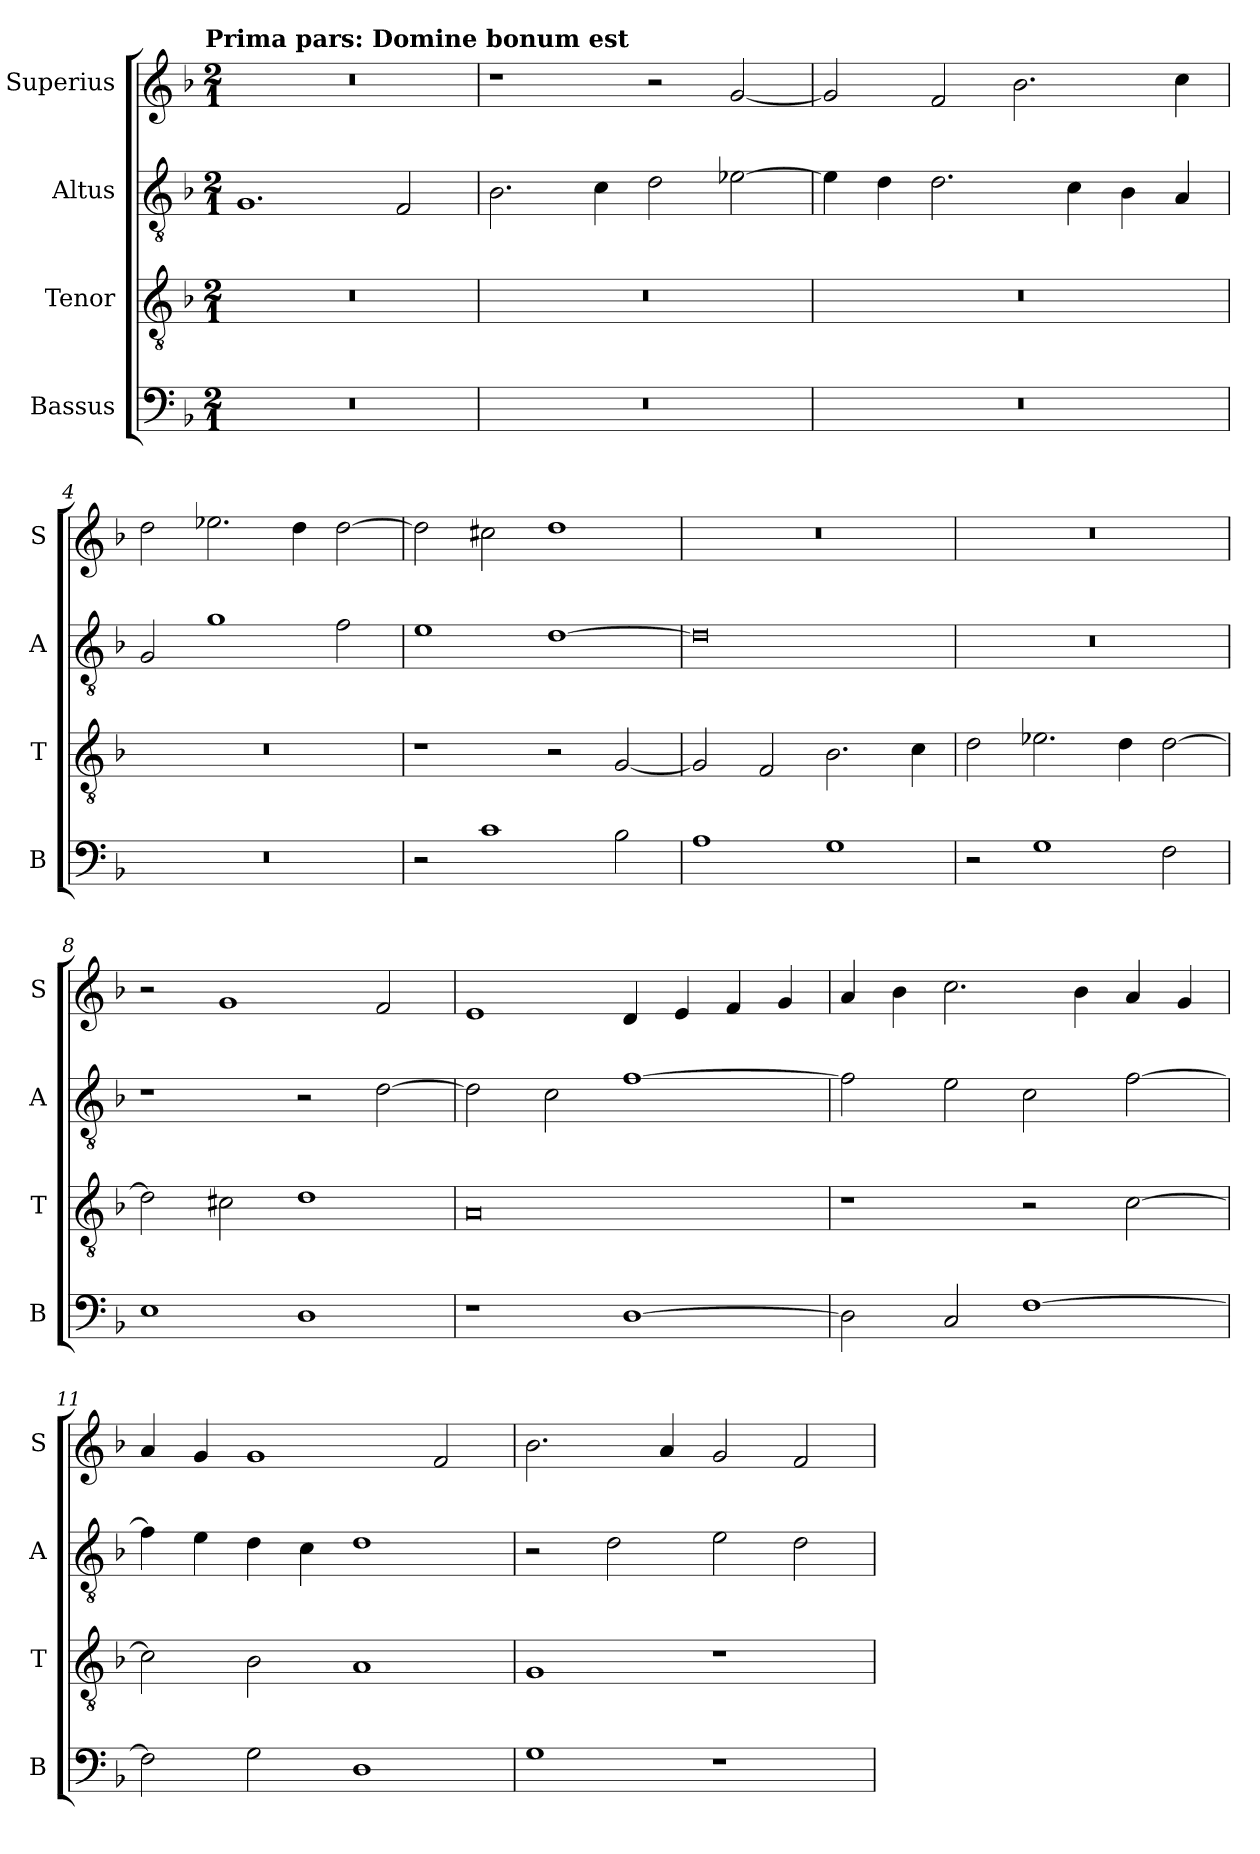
**kern	**kern	**kern	**kern
*part4	*part3	*part2	*part1
*staff4	*staff3	*staff2	*staff1
*I"Bassus	*I"Tenor	*I"Altus	*I"Superius
*I'B	*I'T	*I'A	*I'S
*clefF4	*clefGv2	*clefGv2	*clefG2
*k[b-]	*k[b-]	*k[b-]	*k[b-]
*F:	*F:	*F:	*F:
!!LO:TX:omd:t=Prima pars&colon; Domine bonum est
*M2/1	*M2/1	*M2/1	*M2/1
=1	=1	=1	=1
0r	0r	1.G	0r
.	.	2F	.
=2	=2	=2	=2
0r	0r	2.B-	1r
.	.	4c	.
.	.	2d	2r
.	.	[2e-X	[2g
=3	=3	=3	=3
0r	0r	4e-]	2g]
.	.	4d	.
.	.	2.d	2f
.	.	.	2.b-
.	.	4c	.
.	.	4B-	.
.	.	4A	4cc
=4	=4	=4	=4
0r	0r	2G	2dd
.	.	1g	2.ee-X
.	.	.	4dd
.	.	2f	[2dd
=5	=5	=5	=5
2r	1r	1e	2dd]
1c	.	.	2cc#X
.	2r	[1d	1dd
2B-	[2G	.	.
=6	=6	=6	=6
1A	2G]	0d]	0r
.	2F	.	.
1G	2.B-	.	.
.	4c	.	.
=7	=7	=7	=7
2r	2d	0r	0r
1G	2.e-X	.	.
.	4d	.	.
2F	[2d	.	.
=8	=8	=8	=8
1E	2d]	1r	2r
.	2c#X	.	1g
1D	1d	2r	.
.	.	[2d	2f
=9	=9	=9	=9
1r	0A	2d]	1e
.	.	2c	.
[1D	.	[1f	4d
.	.	.	4e
.	.	.	4f
.	.	.	4g
=10	=10	=10	=10
2D]	1r	2f]	4a
.	.	.	4b-
2C	.	2e	2.cc
[1F	2r	2c	.
.	.	.	4b-
.	[2c	[2f	4a
.	.	.	4g
=11	=11	=11	=11
2F]	2c]	4f]	4a
.	.	4e	4g
2G	2B-	4d	1g
.	.	4c	.
1D	1A	1d	.
.	.	.	2f
=12	=12	=12	=12
1G	1G	2r	2.b-
.	.	2d	.
.	.	.	4a
1r	1r	2e	2g
.	.	2d	2f
=	=	=	=
*-	*-	*-	*-
